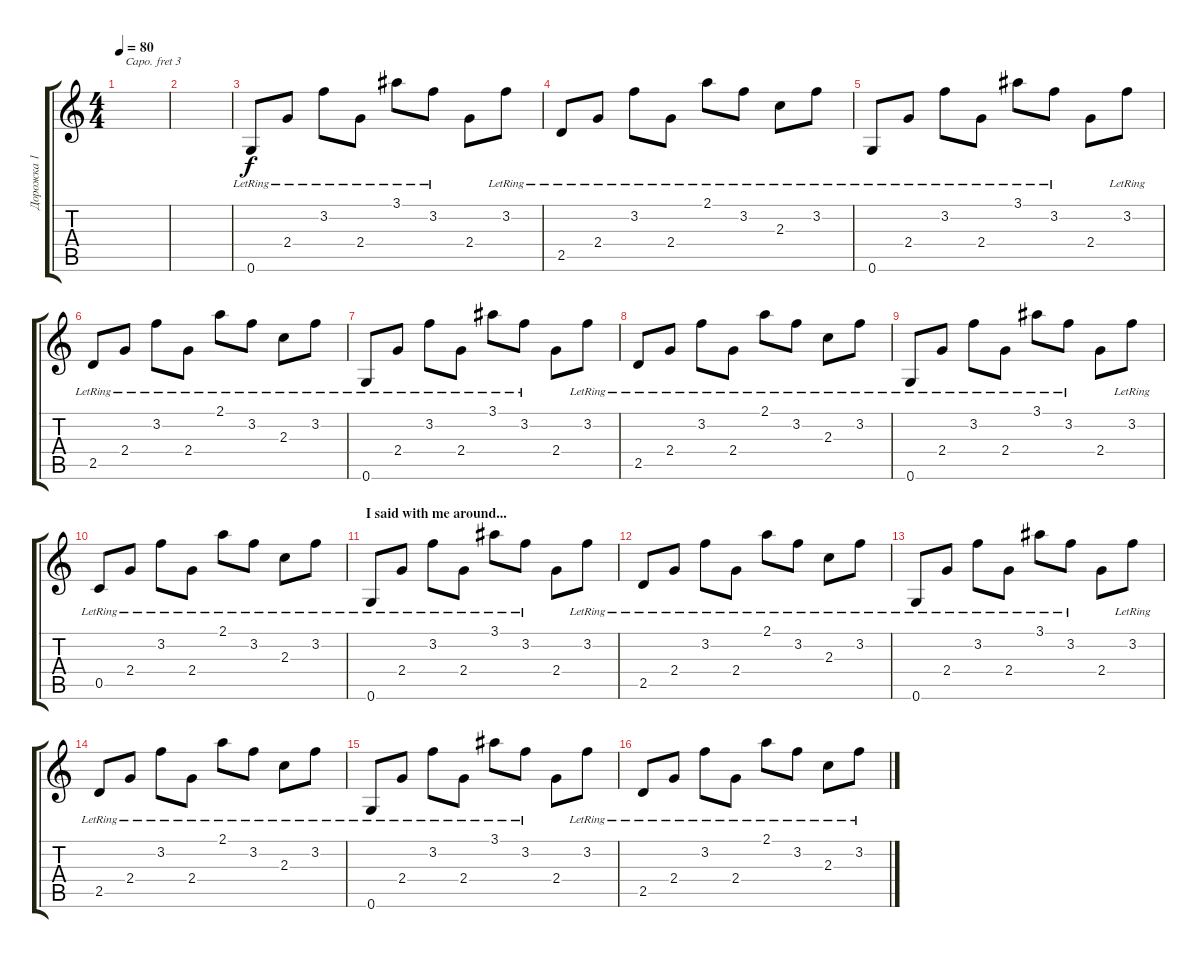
\track ("Дорожка 1" "Дорожка 1") {instrument acousticguitarnylon}
\staff {score tabs}
\capo 3
\tuning (E4 B3 G3 D3 A2 E2) {hide}
\ts (4 4)
\tempo 80
\clef g2
\ks c
|
|
0.6{lr}.8 2.4{lr}.8 3.2{lr}.8 2.4{lr}.8 3.1{lr}.8 3.2{lr}.8 2.4.8 3.2{lr}.8 |
2.5{lr}.8 2.4{lr}.8 3.2{lr}.8 2.4{lr}.8 2.1{lr}.8 3.2{lr}.8 2.3{lr}.8 3.2{lr}.8 |
0.6{lr}.8 2.4{lr}.8 3.2{lr}.8 2.4{lr}.8 3.1{lr}.8 3.2{lr}.8 2.4.8 3.2{lr}.8 |
2.5{lr}.8 2.4{lr}.8 3.2{lr}.8 2.4{lr}.8 2.1{lr}.8 3.2{lr}.8 2.3{lr}.8 3.2{lr}.8 |
0.6{lr}.8 2.4{lr}.8 3.2{lr}.8 2.4{lr}.8 3.1{lr}.8 3.2{lr}.8 2.4.8 3.2{lr}.8 |
2.5{lr}.8 2.4{lr}.8 3.2{lr}.8 2.4{lr}.8 2.1{lr}.8 3.2{lr}.8 2.3{lr}.8 3.2{lr}.8 |
0.6{lr}.8 2.4{lr}.8 3.2{lr}.8 2.4{lr}.8 3.1{lr}.8 3.2{lr}.8 2.4.8 3.2{lr}.8 |
0.5{lr}.8 2.4{lr}.8 3.2{lr}.8 2.4{lr}.8 2.1{lr}.8 3.2{lr}.8 2.3{lr}.8 3.2{lr}.8 |
\section ("" "I said with me around...")
0.6{lr}.8 2.4{lr}.8 3.2{lr}.8 2.4{lr}.8 3.1{lr}.8 3.2{lr}.8 2.4.8 3.2{lr}.8 |
2.5{lr}.8 2.4{lr}.8 3.2{lr}.8 2.4{lr}.8 2.1{lr}.8 3.2{lr}.8 2.3{lr}.8 3.2{lr}.8 |
0.6{lr}.8 2.4{lr}.8 3.2{lr}.8 2.4{lr}.8 3.1{lr}.8 3.2{lr}.8 2.4.8 3.2{lr}.8 |
2.5{lr}.8 2.4{lr}.8 3.2{lr}.8 2.4{lr}.8 2.1{lr}.8 3.2{lr}.8 2.3{lr}.8 3.2{lr}.8 |
0.6{lr}.8 2.4{lr}.8 3.2{lr}.8 2.4{lr}.8 3.1{lr}.8 3.2{lr}.8 2.4.8 3.2{lr}.8 |
2.5{lr}.8 2.4{lr}.8 3.2{lr}.8 2.4{lr}.8 2.1{lr}.8 3.2{lr}.8 2.3{lr}.8 3.2{lr}.8
